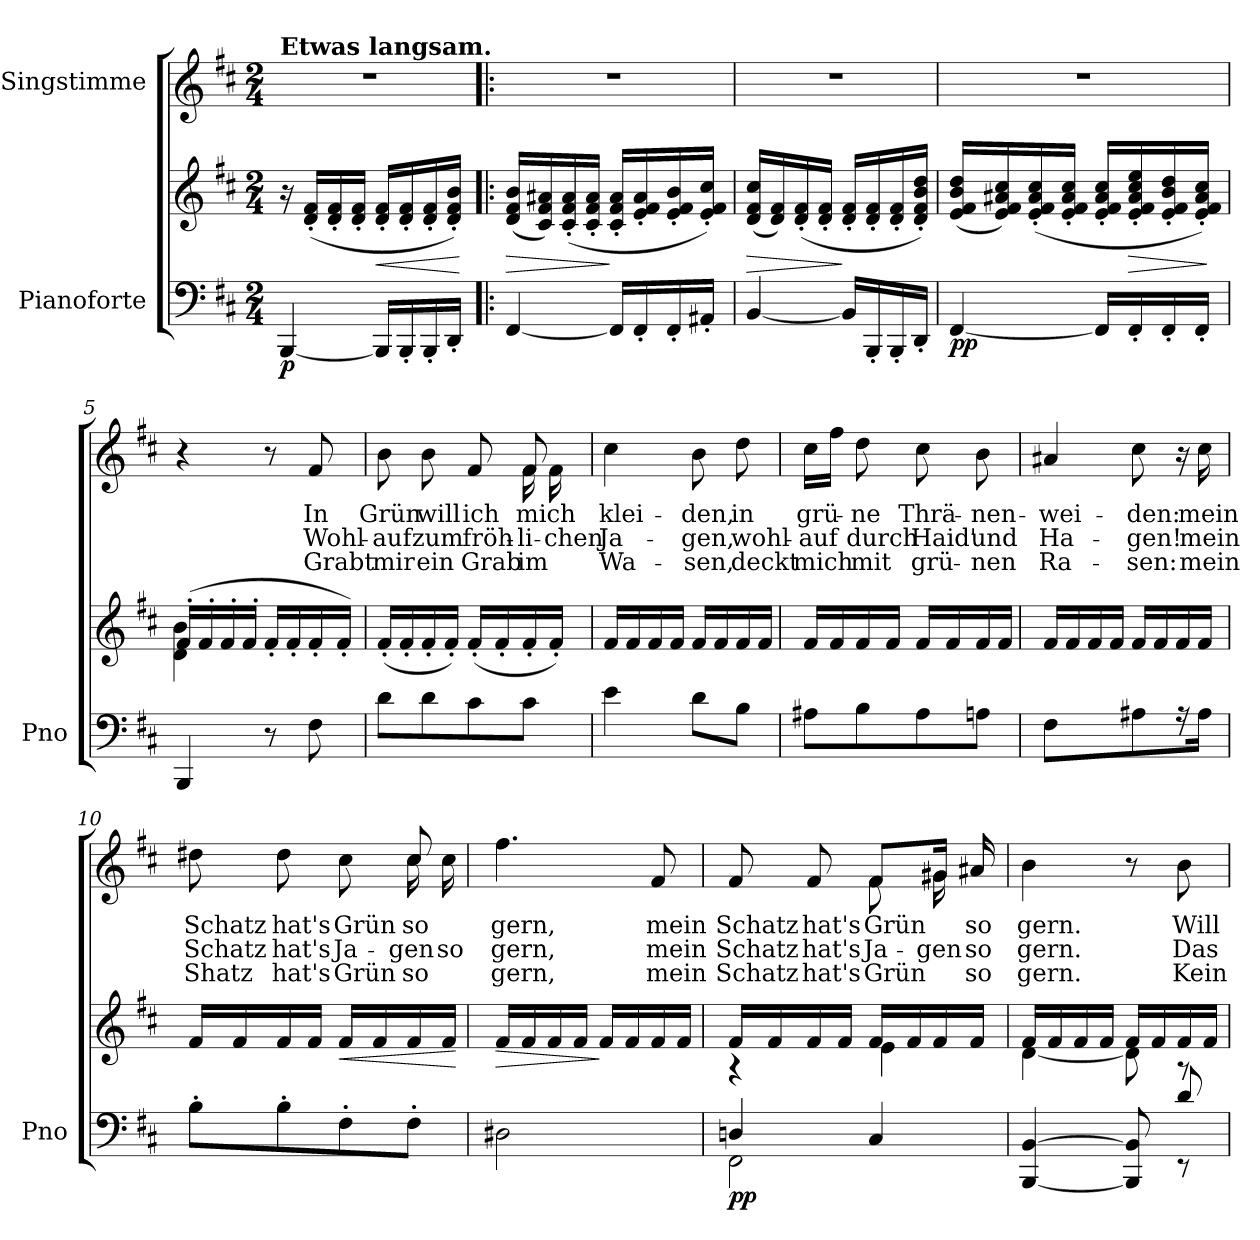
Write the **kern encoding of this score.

**kern	**kern	**dynam	**kern	**text	**text	**text
*part2	*part2	*part2	*part1	*part1	*part1	*part1
*staff3	*staff2	*staff2/3	*staff1	*staff1	*staff1	*staff1
*I"Pianoforte	*	*	*I"Singstimme	*	*	*
*I'Pno	*	*	*	*	*	*
*clefF4	*clefG2	*	*clefG2	*	*	*
*k[f#c#]	*k[f#c#]	*	*k[f#c#]	*	*	*
*M2/4	*M2/4	*	*M2/4	*	*	*
=1	=1	=1	=1	=1	=1	=1
!	!	!	!LO:TX:a:B:t=Etwas langsam.	!	!	!
!	!	!LO:DY:b=2	!	!	!	!
[4BBB/	16r	p	2r	.	.	.
.	(16d/' 16f#/'LL	.	.	.	.	.
.	16d/' 16f#/'	.	.	.	.	.
.	16d/' 16f#/'JJ	.	.	.	.	.
!	!	!LO:HP:b	!	!	!	!
16BBB/LL]	16d/' 16f#/'LL	<	.	.	.	.
16BBB'/	16d/' 16f#/'	.	.	.	.	.
16BBB'/	16d/' 16f#/'	.	.	.	.	.
16DD'/JJ	16d/' 16f#/' 16b/'JJ)	.	.	.	.	.
.	.	[	.	.	.	.
=2!|:	=2!|:	=2!|:	=2!|:	=2!|:	=2!|:	=2!|:
!	!	!LO:HP:b	!	!	!	!
[4FF#/	(16d/ 16f#/ 16b/LL	>	2r	.	.	.
.	16c#/ 16f#/ 16a#X/)	.	.	.	.	.
.	(16c#/' 16f#/' 16a#/'	.	.	.	.	.
.	16c#/' 16f#/' 16a#/'JJ	.	.	.	.	.
16FF#/LL]	16c#/' 16f#/' 16a#/'LL	]	.	.	.	.
16FF#'/	16e/' 16f#/' 16a#/'	.	.	.	.	.
16FF#'/	16e/' 16f#/' 16b/'	.	.	.	.	.
16AA#X'/JJ	16e/' 16f#/' 16cc#/'JJ)	.	.	.	.	.
=3	=3	=3	=3	=3	=3	=3
!	!	!LO:HP:b	!	!	!	!
[4BB/	(16d/ 16f#/ 16cc#/LL	>	2r	.	.	.
.	16d/ 16f#/)	.	.	.	.	.
.	(16d/' 16f#/'	.	.	.	.	.
.	16d/' 16f#/'JJ	.	.	.	.	.
16BB/LL]	16d/' 16f#/'LL	]	.	.	.	.
16BBB'/	16d/' 16f#/'	.	.	.	.	.
16BBB'/	16d/' 16f#/'	.	.	.	.	.
16DD'/JJ	16d/' 16f#/' 16b/' 16dd/'JJ)	.	.	.	.	.
=4	=4	=4	=4	=4	=4	=4
!	!	!LO:DY:b=2	!	!	!	!
[4FF#/	(16e/ 16f#/ 16b/ 16dd/LL	pp	2r	.	.	.
.	16e/ 16f#/ 16a#X/ 16cc#/)	.	.	.	.	.
.	(16e/' 16f#/' 16a#/' 16cc#/'	.	.	.	.	.
.	16e/' 16f#/' 16a#/' 16cc#/'JJ	.	.	.	.	.
16FF#/LL]	16e/' 16f#/' 16a#/' 16cc#/'LL	.	.	.	.	.
!	!	!LO:HP:b	!	!	!	!
16FF#'/	16e/' 16f#/' 16a#/' 16cc#/' 16ee/'	>	.	.	.	.
16FF#'/	16e/' 16f#/' 16b/' 16dd/'	.	.	.	.	.
16FF#'/JJ	16e/' 16f#/' 16a#/' 16cc#/'JJ)	.	.	.	.	.
.	.	]	.	.	.	.
=5	=5	=5	=5	=5	=5	=5
*	*^	*	*	*	*	*
4BBB/	(16f#'</LL	4d\ 4b\	.	4r	.	.	.
.	16f#'</	.	.	.	.	.	.
.	16f#'</	.	.	.	.	.	.
.	16f#'</JJ	.	.	.	.	.	.
8r	16f#'</LL	4ryy	.	8r	.	.	.
.	16f#'</	.	.	.	.	.	.
8F#\	16f#'</	.	.	8f#/	In	Wohl-	Grabt
.	16f#'</JJ)	.	.	.	.	.	.
*	*v	*v	*	*	*	*	*
=6	=6	=6	=6	=6	=6	=6
*	*	*	*^	*	*	*
8d\L	(16f#'/LL	.	8b\	4.ryy	Grün	-auf	mir
.	16f#'/	.	.	.	.	.	.
8d\	16f#'/	.	8b\	.	will	zum	ein
.	16f#'/JJ)	.	.	.	.	.	.
8c#\	(16f#'/LL	.	8f#/	.	ich	fröh-	Grab
.	16f#'/	.	.	.	.	.	.
8c#\J	16f#'/	.	16f#\	8f#/	mich	-li-	im
.	16f#'/JJ)	.	16f#\	.	.	-chen	.
*	*	*	*v	*v	*	*	*
=7	=7	=7	=7	=7	=7	=7
4e\	16f#/LL	.	4cc#\	klei-	Ja-	Wa-
.	16f#/	.	.	.	.	.
.	16f#/	.	.	.	.	.
.	16f#/JJ	.	.	.	.	.
8d\L	16f#/LL	.	8b\	-den,	-gen,	-sen,
.	16f#/	.	.	.	.	.
8B\J	16f#/	.	8dd\	in	wohl-	deckt
.	16f#/JJ	.	.	.	.	.
=8	=8	=8	=8	=8	=8	=8
8A#X\L	16f#/LL	.	16cc#\LL	grü-	-auf	mich
.	16f#/	.	16ff#\JJ	.	.	.
8B\	16f#/	.	8dd\	-ne	durch	mit
.	16f#/JJ	.	.	.	.	.
8A#\	16f#/LL	.	8cc#\	Thrä-	Haid'	grü-
.	16f#/	.	.	.	.	.
8An\J	16f#/	.	8b\	-nen-	und	-nen
.	16f#/JJ	.	.	.	.	.
=9	=9	=9	=9	=9	=9	=9
4F#\	16f#/LL	.	4a#X/	-wei-	Ha-	Ra-
.	16f#/	.	.	.	.	.
.	16f#/	.	.	.	.	.
.	16f#/JJ	.	.	.	.	.
8A#X\L	16f#/LL	.	8cc#\	-den:	-gen!	-sen:
.	16f#/	.	.	.	.	.
16r	16f#/	.	16r	.	.	.
16A#\JJ	16f#/JJ	.	16cc#\	mein	mein	mein
=10	=10	=10	=10	=10	=10	=10
*	*	*	*^	*	*	*
8B'\L	16f#/LL	.	8dd#X\	4.ryy	Schatz	Schatz	Shatz
.	16f#/	.	.	.	.	.	.
8B'\	16f#/	.	8dd#\	.	hat's	hat's	hat's
.	16f#/JJ	.	.	.	.	.	.
!	!	!LO:HP:b	!	!	!	!	!
8F#'\	16f#/LL	<	8cc#\	.	Grün	Ja-	Grün
.	16f#/	.	.	.	.	.	.
8F#'\J	16f#/	.	16cc#\	8cc#/	so	-gen	so
.	16f#/JJ	.	16cc#\	.	.	so	.
*	*	*	*v	*v	*	*	*
.	.	[	.	.	.	.
=11	=11	=11	=11	=11	=11	=11
!	!	!LO:HP:b	!	!	!	!
2D#X\	16f#/LL	>	4.ff#\	gern,	gern,	gern,
.	16f#/	.	.	.	.	.
.	16f#/	.	.	.	.	.
.	16f#/JJ	.	.	.	.	.
.	16f#/LL	]	.	.	.	.
.	16f#/	.	.	.	.	.
.	16f#/	.	8f#/	mein	mein	mein
.	16f#/JJ	.	.	.	.	.
=12	=12	=12	=12	=12	=12	=12
*^	*^	*	*^	*	*	*
!	!	!	!	!LO:DY:b=2	!	!	!	!	!
4Dn/	2FF#\	16f#/LL	4r	pp	8f#/	4ryy	Schatz	Schatz	Schatz
.	.	16f#/	.	.	.	.	.	.	.
.	.	16f#/	.	.	8f#/	.	hat's	hat's	hat's
.	.	16f#/JJ	.	.	.	.	.	.	.
4C#/	.	16f#/LL	4e\	.	8f#/L	8f#\	Grün	Ja-	Grün
.	.	16f#/	.	.	.	.	.	.	.
.	.	16f#/	.	.	16g#X/Jk	16g#\	.	-gen	.
.	.	16f#/JJ	.	.	16a#X/	16ryy	so	so	so
*	*	*	*	*	*v	*v	*	*	*
=13	=13	=13	=13	=13	=13	=13	=13	=13
[4BBB/ [4BB/	4.ryy	16f#/LL	[4d\	.	4b\	gern.	gern.	gern.
.	.	16f#/	.	.	.	.	.	.
.	.	16f#/	.	.	.	.	.	.
.	.	16f#/JJ	.	.	.	.	.	.
8BBB/] 8BB/]	.	16f#/LL	8d\]	.	8r	.	.	.
.	.	16f#/	.	.	.	.	.	.
8d/	8r	16f#/	8r	.	8b\	Will	Das	Kein
.	.	16f#/JJ	.	.	.	.	.	.
*v	*v	*	*	*	*	*	*	*
*	*v	*v	*	*	*	*	*
=	=	=	=	=	=	=
*-	*-	*-	*-	*-	*-	*-
